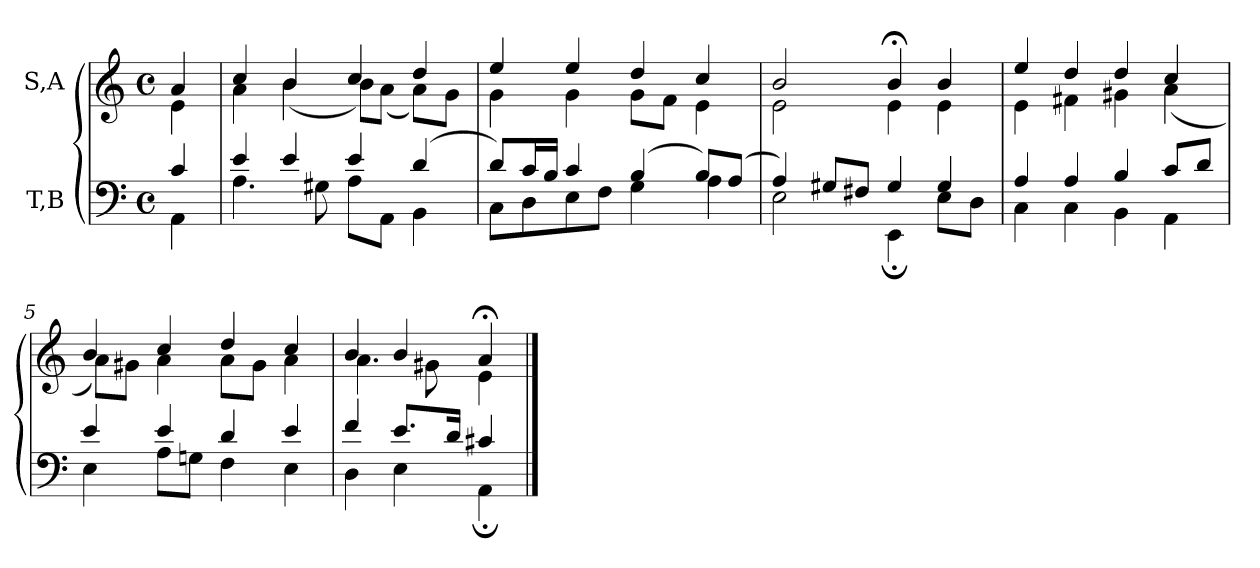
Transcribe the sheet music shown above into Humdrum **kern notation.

**kern	**kern
*part2	*part1
*staff2	*staff1
*I"T,B	*I"S,A
*clefF4	*clefG2
*k[]	*k[]
*M4/4	*M4/4
*met(c)	*met(c)
=	=
*^	*^
4c	4AA	4a	4e
=1	=1	=1	=1
4e	4.A	4cc	4a
4e	.	4b	(<4b
.	8G#X	.	.
4e	8AL	4cc	8bL)
.	8AAJ	.	(<8aJ
(>4d	4BB	4dd	8aL)
.	.	.	8gJ
=2	=2	=2	=2
8dL)	8CL	4ee	4g
16cL	8D	.	.
16BJJ	.	.	.
4c	8E	4ee	4g
.	8FJ	.	.
(>4B	4G	4dd	8gL
.	.	.	8fJ
8BL)	4A	4cc	4e
(>8AJ	.	.	.
=3	=3	=3	=3
4A)	2E	2b	2e
8G#XL	.	.	.
8F#XJ	.	.	.
4G#	4EE;	4b;<	4e
4G#	8EL	4b	4e
.	8DJ	.	.
=4	=4	=4	=4
4A	4C	4ee	4e
4A	4C	4dd	4f#X
4B	4BB	4dd	4g#X
8cL	4AA	4cc	(<4a
8dJ	.	.	.
=5	=5	=5	=5
4e	4E	4b	8aL)
.	.	.	8g#XJ
4e	8AL	4cc	4a
.	8GnJ	.	.
4d	4F	4dd	8aL
.	.	.	8g#J
4e	4E	4cc	4a
=6	=6	=6	=6
4f	4D	4b	4.a
8.eL	4E	4b	.
.	.	.	8g#X
16dJk	.	.	.
4c#X	4AA;	4a;<	4e
*v	*v	*	*
*	*v	*v
==	==
*-	*-
